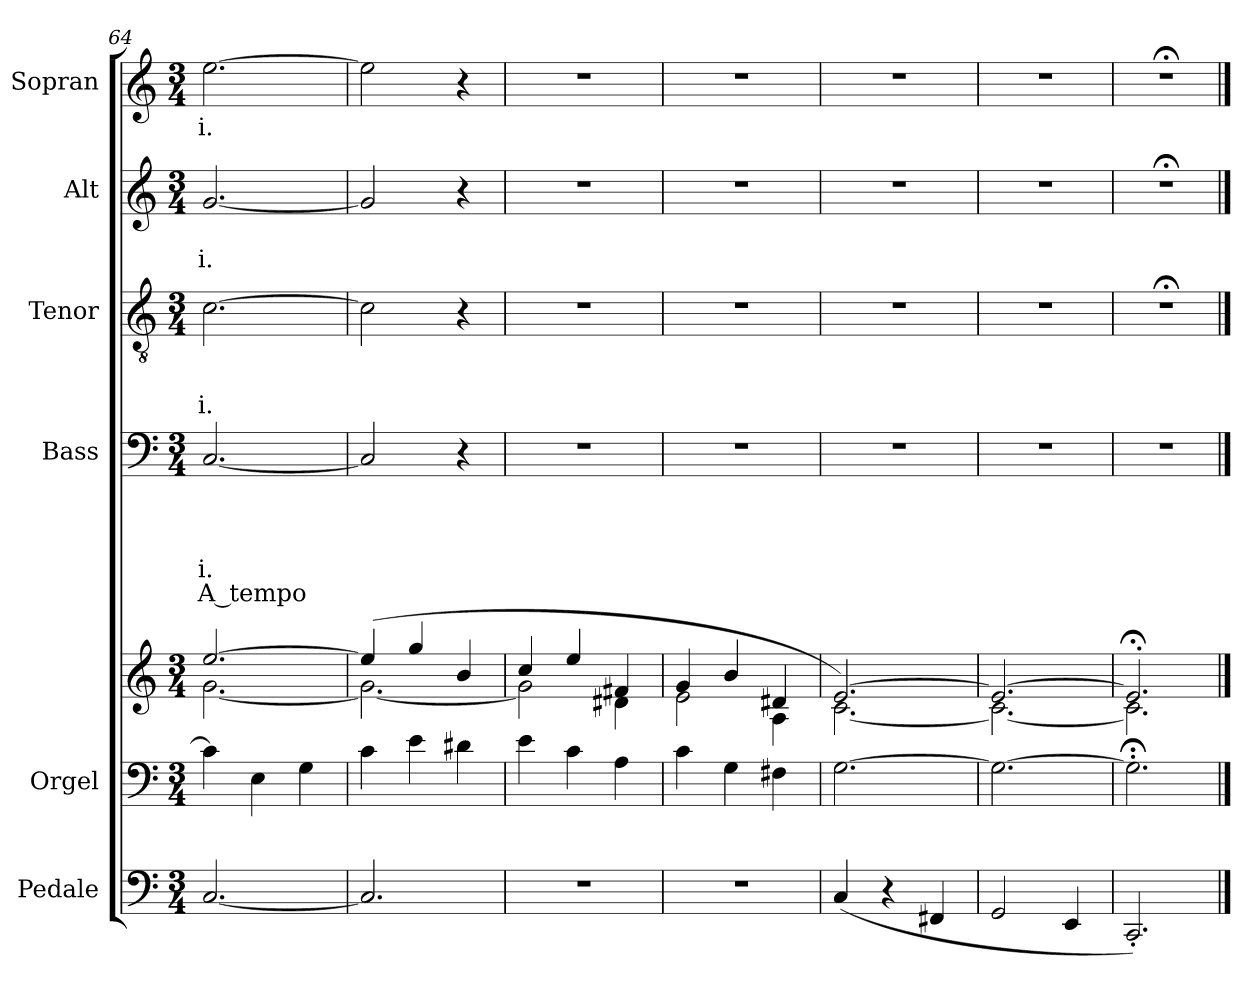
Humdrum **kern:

**kern	**kern	**kern	**kern	**text	**text	**text	**text	**text	**kern	**text	**text	**text	**kern	**text	**text	**kern	**text
*part6	*part5	*part5	*part4	*part4	*part4	*part4	*part4	*part4	*part3	*part3	*part3	*part3	*part2	*part2	*part2	*part1	*part1
*staff7	*staff6	*staff5	*staff4	*staff4	*staff4	*staff4	*staff4	*staff4	*staff3	*staff3	*staff3	*staff3	*staff2	*staff2	*staff2	*staff1	*staff1
*I"Pedale	*I"Orgel	*	*I"Bass	*	*	*	*	*	*I"Tenor	*	*	*	*I"Alt	*	*	*I"Sopran	*
*clefF4	*clefF4	*clefG2	*clefF4	*	*	*	*	*	*clefGv2	*	*	*	*clefG2	*	*	*clefG2	*
*k[]	*k[]	*k[]	*k[]	*	*	*	*	*	*k[]	*	*	*	*k[]	*	*	*k[]	*
*C:	*C:	*C:	*C:	*	*	*	*	*	*C:	*	*	*	*C:	*	*	*C:	*
*M3/4	*M3/4	*M3/4	*M3/4	*	*	*	*	*	*M3/4	*	*	*	*M3/4	*	*	*M3/4	*
=64	=64	=64	=64	=64	=64	=64	=64	=64	=64	=64	=64	=64	=64	=64	=64	=64	=64
*	*	*^	*	*	*	*	*	*	*	*	*	*	*	*	*	*	*
!	!	!	!	!	!	!	!	!LO:LY:b:rj	!LO:LY:b:rj	!	!	!	!LO:LY:b:rj	!	!	!LO:LY:b:rj	!	!LO:LY:b:rj
[<2.C/	4c\]	[>2.ee/	[<2.g\	[<2.C/	.	.	.	-i.	A tempo	[>2.c\	.	.	-i.	[<2.g/	.	-i.	[>2.ee\	-i.
.	4E\	.	.	.	.	.	.	.	.	.	.	.	.	.	.	.	.	.
.	4G\	.	.	.	.	.	.	.	.	.	.	.	.	.	.	.	.	.
=65	=65	=65	=65	=65	=65	=65	=65	=65	=65	=65	=65	=65	=65	=65	=65	=65	=65	=65
2.C/]	4c\	(4ee/]	2.g\_	2C/]	.	.	.	.	.	2c\]	.	.	.	2g/]	.	.	2ee\]	.
.	4e\	4gg/	.	.	.	.	.	.	.	.	.	.	.	.	.	.	.	.
.	4d#X\	4b/	.	4r	.	.	.	.	.	4r	.	.	.	4r	.	.	4r	.
=66	=66	=66	=66	=66	=66	=66	=66	=66	=66	=66	=66	=66	=66	=66	=66	=66	=66	=66
!	!	!	!	!LO:N:vis=1	!	!	!	!	!	!LO:N:vis=1	!	!	!	!LO:N:vis=1	!	!	!LO:N:vis=1	!
2.r	4e\	4cc/	2g\]	2.r	.	.	.	.	.	2.r	.	.	.	2.r	.	.	2.r	.
.	4c\	4ee/	.	.	.	.	.	.	.	.	.	.	.	.	.	.	.	.
.	4A\	4f#X/	4d#X\	.	.	.	.	.	.	.	.	.	.	.	.	.	.	.
=67	=67	=67	=67	=67	=67	=67	=67	=67	=67	=67	=67	=67	=67	=67	=67	=67	=67	=67
!	!	!	!	!LO:N:vis=1	!	!	!	!	!	!LO:N:vis=1	!	!	!	!LO:N:vis=1	!	!	!LO:N:vis=1	!
2.r	4c\	4g/	2e\	2.r	.	.	.	.	.	2.r	.	.	.	2.r	.	.	2.r	.
.	4G\	4b/	.	.	.	.	.	.	.	.	.	.	.	.	.	.	.	.
.	4F#X\	4d#X/	4A\	.	.	.	.	.	.	.	.	.	.	.	.	.	.	.
=68	=68	=68	=68	=68	=68	=68	=68	=68	=68	=68	=68	=68	=68	=68	=68	=68	=68	=68
!	!	!	!	!LO:N:vis=1	!	!	!	!	!	!LO:N:vis=1	!	!	!	!LO:N:vis=1	!	!	!LO:N:vis=1	!
(<4C/	[>2.G\	[>2.e/)	[<2.c\	2.r	.	.	.	.	.	2.r	.	.	.	2.r	.	.	2.r	.
4r	.	.	.	.	.	.	.	.	.	.	.	.	.	.	.	.	.	.
4FF#X/	.	.	.	.	.	.	.	.	.	.	.	.	.	.	.	.	.	.
=69	=69	=69	=69	=69	=69	=69	=69	=69	=69	=69	=69	=69	=69	=69	=69	=69	=69	=69
!	!	!	!	!LO:N:vis=1	!	!	!	!	!	!LO:N:vis=1	!	!	!	!LO:N:vis=1	!	!	!LO:N:vis=1	!
2GG/	2.G\_	2.e/_	2.c\_	2.r	.	.	.	.	.	2.r	.	.	.	2.r	.	.	2.r	.
4EE/	.	.	.	.	.	.	.	.	.	.	.	.	.	.	.	.	.	.
=70	=70	=70	=70	=70	=70	=70	=70	=70	=70	=70	=70	=70	=70	=70	=70	=70	=70	=70
!	!	!	!	!LO:N:vis=1	!	!	!	!	!	!LO:N:vis=1	!	!	!	!LO:N:vis=1	!	!	!LO:N:vis=1	!
2.CC'</)	2.G;<'>\]	2.e;<'>/]	2.c\]	2.r	.	.	.	.	.	2.r;<	.	.	.	2.r;<	.	.	2.r;<	.
*	*	*v	*v	*	*	*	*	*	*	*	*	*	*	*	*	*	*	*
==	==	==	==	==	==	==	==	==	==	==	==	==	==	==	==	==	==
*-	*-	*-	*-	*-	*-	*-	*-	*-	*-	*-	*-	*-	*-	*-	*-	*-	*-
